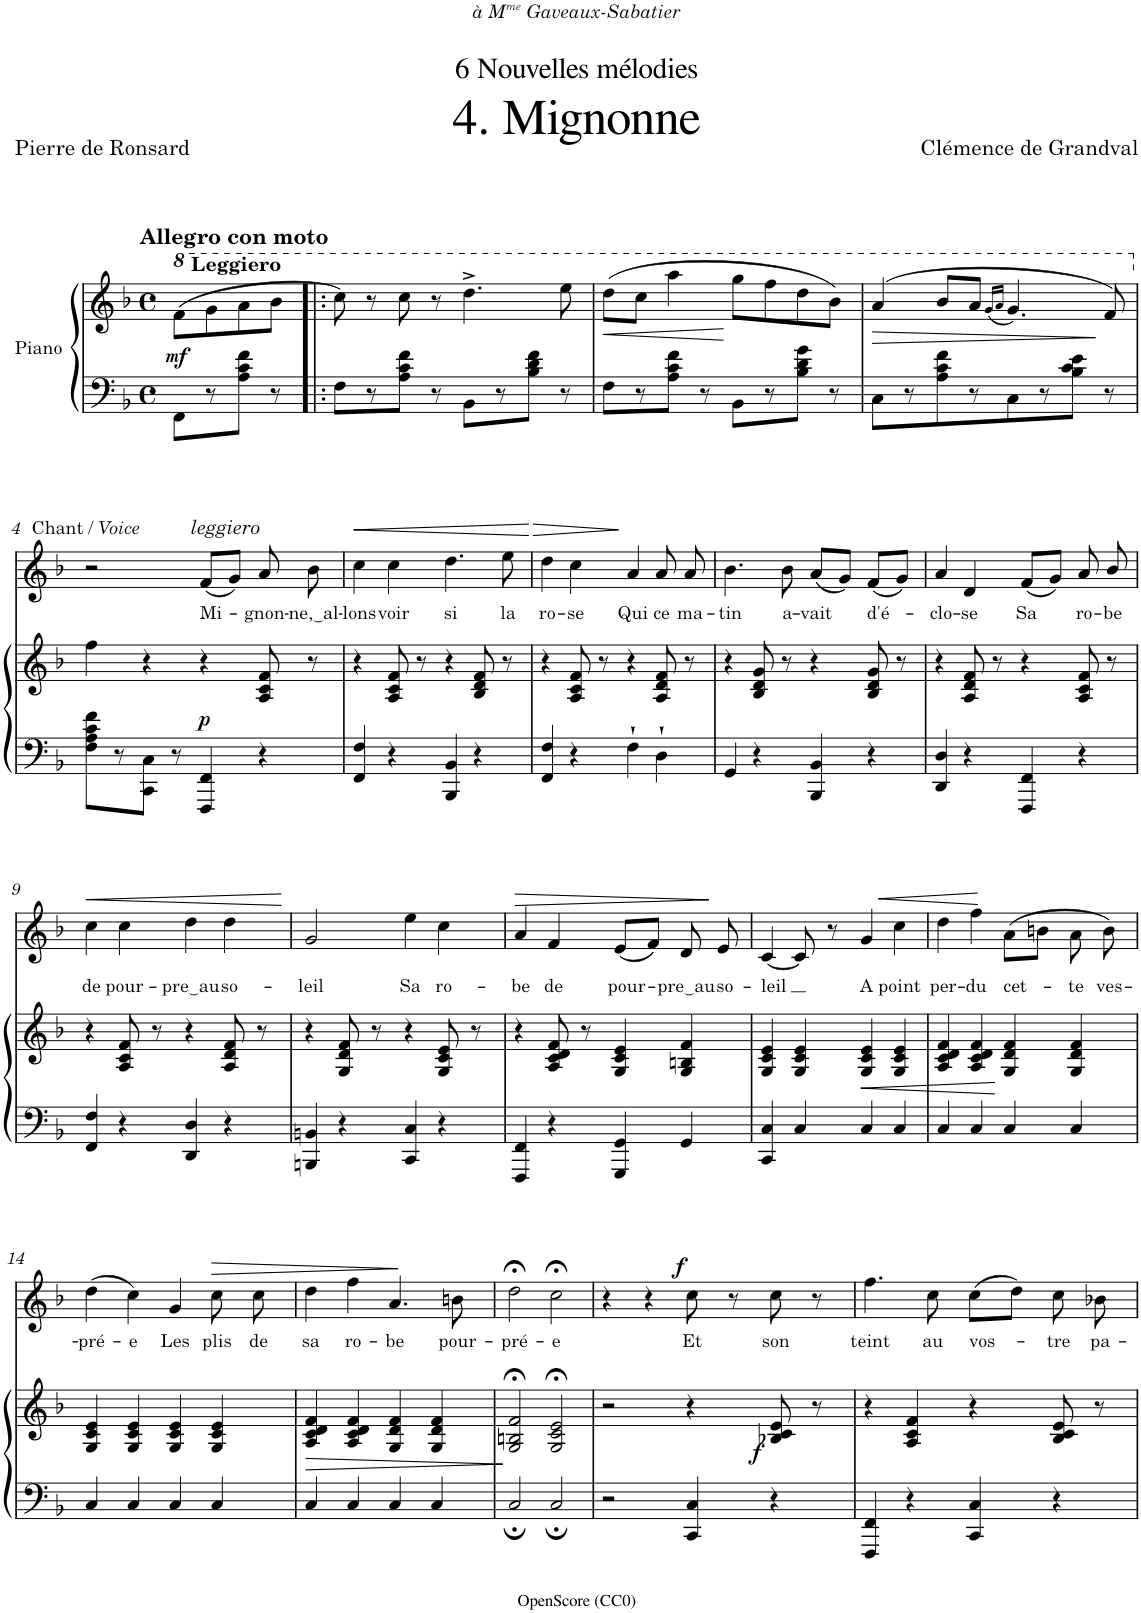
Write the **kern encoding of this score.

**kern	**kern	**dynam	**kern	**text	**dynam
*part2	*part2	*part2	*part1	*part1	*part1
*staff3	*staff2	*staff2/3	*staff1	*staff1	*staff1
*I"Piano	*	*	*I"Chant Voice	*	*
*I'Pno	*	*	*	*	*
*clefF4	*clefG2	*	*clefG2	*	*
*k[b-]	*k[b-]	*	*k[b-]	*	*
*M4/4	*M4/4	*	*M4/4	*	*
*met(c)	*met(c)	*	*met(c)	*	*
*	*8va	*	*	*	*
=	=	=	=	=	=
!	!	!	!LO:TX:a:B:t=Allegro con moto	!	!
!	!LO:TX:a:B:t=Leggiero	!	!	!	!
!	!	!LO:DY:b	!	!	!
8FF\L	(8ff\L	mf	2r	.	.
8r	8gg\	.	.	.	.
8A\ 8c\ 8f\J	8aa\	.	.	.	.
8r	8bb-\J	.	.	.	.
=1!|:	=1!|:	=1!|:	=1!|:	=1!|:	=1!|:
8F\L	8ccc\)	.	1r	.	.
8r	8r	.	.	.	.
8A\ 8c\ 8f\J	8ccc\	.	.	.	.
8r	8r	.	.	.	.
8BB-\L	4.ddd^\	.	.	.	.
8r	.	.	.	.	.
8B-\ 8d\ 8f\J	.	.	.	.	.
8r	8eee\	.	.	.	.
=2	=2	=2	=2	=2	=2
!	!	!LO:HP:b	!	!	!
8F\L	(8ddd\L	<	1r	.	.
8r	8ccc\J	.	.	.	.
8A\ 8c\ 8f\J	4aaa\	.	.	.	.
8r	.	.	.	.	.
8BB-\L	8ggg\L	[	.	.	.
8r	8fff\	.	.	.	.
8B-\ 8d\ 8g\J	8ddd\	.	.	.	.
8r	8bb-\J)	.	.	.	.
=3	=3	=3	=3	=3	=3
!	!	!LO:HP:b	!	!	!
8C\L	(>4aa/	>	1r	.	.
8r	.	.	.	.	.
8A\ 8c\ 8f\	8bb-/L	.	.	.	.
8r	8aa/J	.	.	.	.
.	(16qgg/LL	.	.	.	.
.	16qaa/JJ	.	.	.	.
8C\	4.gg/)	.	.	.	.
8r	.	.	.	.	.
8B-\ 8c\ 8e\J	.	.	.	.	.
8r	8ff/)	]	.	.	.
!!LO:LB:g=z
=4	=4	=4	=4	=4	=4
*	*X8va	*	*	*	*
!	!	!	!LO:TX:a:t=Chant /	!	!
!	!	!	!LO:TX:a:i:t=Voice	!	!
8F\ 8A\ 8c\ 8f\L	4ff\	.	2r	.	.
8r	.	.	.	.	.
8CC\ 8C\J	4r	.	.	.	.
8r	.	.	.	.	.
!	!	!	!LO:TX:a:i:t=leggiero	!	!
!	!	!LO:DY:b	!	!LO:LY:b	!
4FFF/ 4FF/	4r	p	(8f/L	Mi-	.
.	.	.	8g/J)	.	.
!	!	!	!	!LO:LY:b	!
4r	8A/ 8c/ 8f/	.	8a/	-gnon-	.
!	!	!	!	!LO:LY:b	!
.	8r	.	8b-\	-ne, ͜ al-	.
=5	=5	=5	=5	=5	=5
!	!	!	!	!LO:LY:b	!LO:HP:b
4FF/ 4F/	4r	.	4cc\	-lons	<
!	!	!	!	!LO:LY:b	!
4r	8A/ 8c/ 8f/	.	4cc\	voir	.
.	8r	.	.	.	.
!	!	!	!	!LO:LY:b	!
4BBB-/ 4BB-/	4r	.	4.dd\	si	.
4r	8B-/ 8d/ 8f/	.	.	.	.
!	!	!	!	!LO:LY:b	!
.	8r	.	8ee\	la	.
.	.	.	.	.	[
=6	=6	=6	=6	=6	=6
!	!	!	!	!LO:LY:b	!LO:HP:b
4FF/ 4F/	4r	.	4dd\	ro-	>
!	!	!	!	!LO:LY:b	!
4r	8A/ 8c/ 8f/	.	4cc\	-se	.
.	8r	.	.	.	.
!	!	!	!	!LO:LY:b	!
4F`\	4r	.	4a/	Qui	]
!	!	!	!	!LO:LY:b	!
4D`\	8A/ 8d/ 8f/	.	8a/	ce	.
!	!	!	!	!LO:LY:b	!
.	8r	.	8a/	ma-	.
=7	=7	=7	=7	=7	=7
!	!	!	!	!LO:LY:b	!
4GG/	4r	.	4.b-\	-tin	.
4r	8B-/ 8d/ 8g/	.	.	.	.
!	!	!	!	!LO:LY:b	!
.	8r	.	8b-\	a-	.
!	!	!	!	!LO:LY:b	!
4BBB-/ 4BB-/	4r	.	(8a/L	-vait	.
.	.	.	8g/J)	.	.
!	!	!	!	!LO:LY:b	!
4r	8B-/ 8d/ 8g/	.	(8f/L	d'é-	.
.	8r	.	8g/J)	.	.
=8	=8	=8	=8	=8	=8
!	!	!	!	!LO:LY:b	!
4DD/ 4D/	4r	.	4a/	-clo-	.
!	!	!	!	!LO:LY:b	!
4r	8A/ 8d/ 8f/	.	4d/	-se	.
.	8r	.	.	.	.
!	!	!	!	!LO:LY:b	!
4FFF/ 4FF/	4r	.	(8f/L	Sa	.
.	.	.	8g/J)	.	.
!	!	!	!	!LO:LY:b	!
4r	8A/ 8c/ 8f/	.	8a/	ro-	.
!	!	!	!	!LO:LY:b	!
.	8r	.	8b-/	-be	.
!!LO:LB:g=z
=9	=9	=9	=9	=9	=9
!	!	!	!	!LO:LY:b	!LO:HP:b
4FF/ 4F/	4r	.	4cc\	de	<
!	!	!	!	!LO:LY:b	!
4r	8A/ 8c/ 8f/	.	4cc\	pour-	.
.	8r	.	.	.	.
!	!	!	!	!LO:LY:b	!
4DD/ 4D/	4r	.	4dd\	-pre ͜ au	.
!	!	!	!	!LO:LY:b	!
4r	8A/ 8d/ 8f/	.	4dd\	so-	.
.	8r	.	.	.	.
.	.	.	.	.	[
=10	=10	=10	=10	=10	=10
!	!	!	!	!LO:LY:b	!
4BBBn/ 4BBn/	4r	.	2g/	-leil	.
4r	8G/ 8d/ 8f/	.	.	.	.
.	8r	.	.	.	.
!	!	!	!	!LO:LY:b	!
4CC/ 4C/	4r	.	4ee\	Sa	.
!	!	!	!	!LO:LY:b	!
4r	8G/ 8c/ 8e/	.	4cc\	ro-	.
.	8r	.	.	.	.
=11	=11	=11	=11	=11	=11
!	!	!	!	!LO:LY:b	!LO:HP:b
4FFF/ 4FF/	4r	.	4a/	-be	>
!	!	!	!	!LO:LY:b	!
4r	8A/ 8c/ 8d/ 8f/	.	4f/	de	.
.	8r	.	.	.	.
!	!	!	!	!LO:LY:b	!
4GGG/ 4GG/	4G/ 4c/ 4e/	.	(8e/L	pour-	.
.	.	.	8f/J)	.	.
!	!	!	!	!LO:LY:b	!
4GG/	4G/ 4Bn/ 4f/	.	8d/	-pre ͜ au	.
!	!	!	!	!LO:LY:b	!
.	.	.	8e/	so-	]
=12	=12	=12	=12	=12	=12
!	!	!	!	!LO:LY:b	!
4CC/ 4C/	4G/ 4c/ 4e/	.	[4c/	-leil	.
4C/	4G/ 4c/ 4e/	.	8c/]	.	.
.	.	.	8r	.	.
!	!	!LO:HP:b	!	!LO:LY:b	!LO:HP:b
4C/	4G/ 4c/ 4e/	<	4g/	A	<
!	!	!	!	!LO:LY:b	!
4C/	4G/ 4c/ 4e/	.	4cc\	point	.
=13	=13	=13	=13	=13	=13
!	!	!	!	!LO:LY:b	!
4C/	4A/ 4c/ 4d/ 4f/	.	4dd\	per-	.
!	!	!	!	!LO:LY:b	!
4C/	4A/ 4c/ 4d/ 4f/	.	4ff\	-du	[
!	!	!	!	!LO:LY:b	!
4C/	4G/ 4d/ 4f/	[	(8a\L	cet-	.
.	.	.	8bn\J	.	.
!	!	!	!	!LO:LY:b	!
4C/	4G/ 4d/ 4f/	.	8a\	-te	.
!	!	!	!	!LO:LY:b	!
.	.	.	8b\)	ves-	.
!!LO:LB:g=z
=14	=14	=14	=14	=14	=14
!	!	!	!	!LO:LY:b	!
4C/	4G/ 4c/ 4e/	.	(4dd\	-pré-	.
!	!	!	!	!LO:LY:b	!
4C/	4G/ 4c/ 4e/	.	4cc\)	-e	.
!	!	!	!	!LO:LY:b	!
4C/	4G/ 4c/ 4e/	.	4g/	Les	.
!	!	!	!	!LO:LY:b	!LO:HP:b
4C/	4G/ 4c/ 4e/	.	8cc\	plis	>
!	!	!	!	!LO:LY:b	!
.	.	.	8cc\	de	.
=15	=15	=15	=15	=15	=15
!	!	!LO:HP:b	!	!LO:LY:b	!
4C/	4A/ 4c/ 4d/ 4f/	>	4dd\	sa	.
!	!	!	!	!LO:LY:b	!
4C/	4A/ 4c/ 4d/ 4f/	.	4ff\	ro-	.
!	!	!	!	!LO:LY:b	!
4C/	4G/ 4d/ 4f/	.	4.a/	-be	]
4C/	4G/ 4d/ 4f/	.	.	.	.
!	!	!	!	!LO:LY:b	!
.	.	.	8bn\	pour-	.
.	.	]	.	.	.
=16	=16	=16	=16	=16	=16
!	!	!	!	!LO:LY:b	!
2C;/	2G/;< 2Bn/;< 2f/;<	.	2dd;<\	-pré-	.
!	!	!	!	!LO:LY:b	!
2C;/	2G/;< 2c/;< 2e/;<	.	2cc;<\	-e	.
=17	=17	=17	=17	=17	=17
2r	2r	.	4r	.	.
.	.	.	4r	.	.
!	!	!	!	!LO:LY:b	!LO:DY:a
4CC/ 4C/	4r	.	8cc\	Et	f
.	.	.	8r	.	.
!	!	!LO:DY:b	!	!LO:LY:b	!
4r	8B-X/ 8c/ 8e/	f	8cc\	son	.
.	8r	.	8r	.	.
=18	=18	=18	=18	=18	=18
!	!	!	!	!LO:LY:b	!
4FFF/ 4FF/	4r	.	4.ff\	teint	.
4r	4A/ 4c/ 4f/	.	.	.	.
!	!	!	!	!LO:LY:b	!
.	.	.	8cc\	au	.
!	!	!	!	!LO:LY:b	!
4CC/ 4C/	4r	.	(8cc\L	vos-	.
.	.	.	8dd\J)	.	.
!	!	!	!	!LO:LY:b	!
4r	8B-/ 8c/ 8e/	.	8cc\	-tre	.
!	!	!	!	!LO:LY:b	!
.	8r	.	8b-X\	pa-	.
=	=	=	=	=	=
*-	*-	*-	*-	*-	*-
